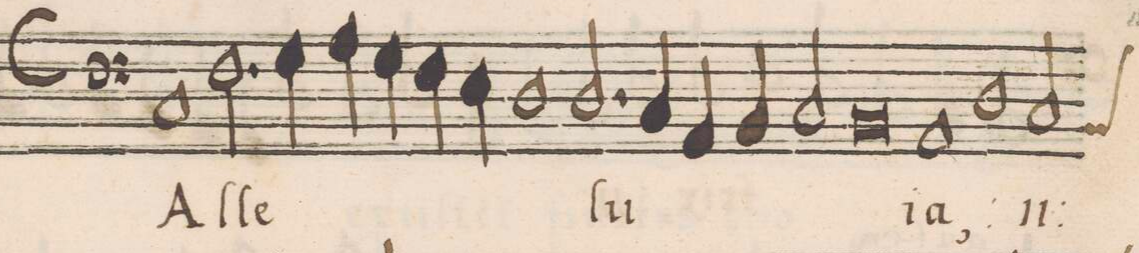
**kern	**text	**text
*I"BASSVS	*	*
*clefF4	*	*
*k[]	*	*
*met(C|)	*	*
*M2/1	*	*
1C	Al-	.
2.F\	-le-	.
4G\	.	.
=2-	=2-	=2-
4A\	.	.
4G\	.	.
4F\	.	.
4E\	.	.
1D	.	.
=3-	=3-	=3-
2.D/	-lu-	.
4C/	.	.
4AA/	.	.
4BB/	.	.
2C/	.	.
=4-	=4-	=4-
0BB	.	.
=5-	=5-	=5-
1AA	-ia,	.
*	*ij	*
1D	al-	.
=6-	=6-	=6-
*custos:BB	*	*
2C/	-le-	.
*-	*-	*-
